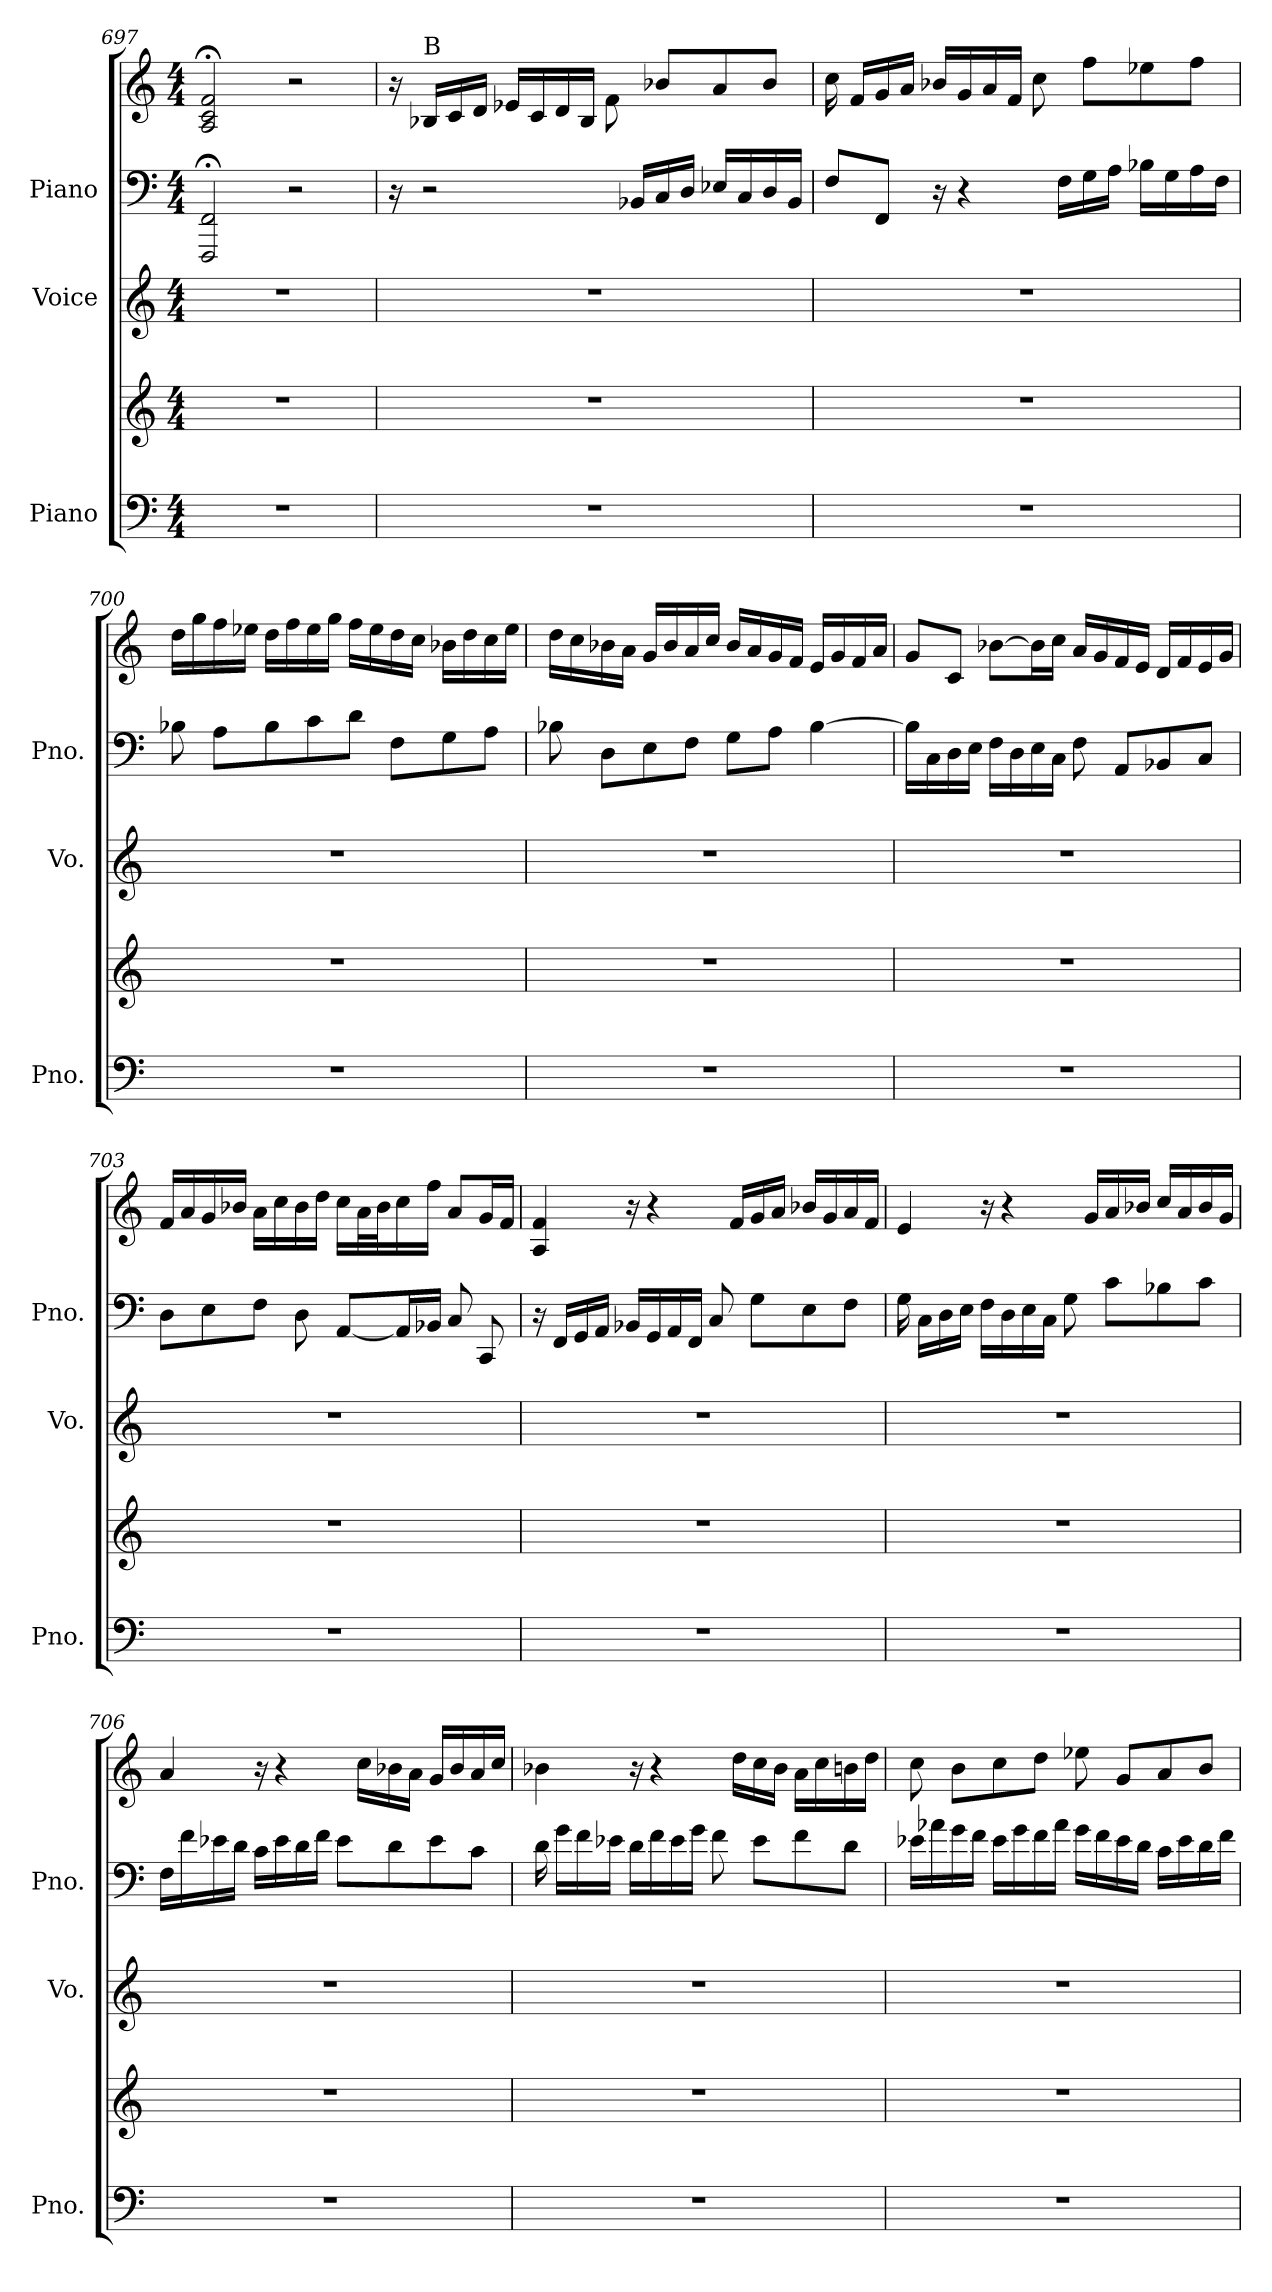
**kern	**kern	**kern	**kern	**kern
*part3	*part3	*part2	*part1	*part1
*staff5	*staff4	*staff3	*staff2	*staff1
*I"Piano	*	*I"Voice	*I"Piano	*
*I'Pno.	*	*I'Vo.	*I'Pno.	*
*clefF4	*clefG2	*clefG2	*clefF4	*clefG2
*k[]	*k[]	*k[]	*k[]	*k[]
*M4/4	*M4/4	*M4/4	*M4/4	*M4/4
=697	=697	=697	=697	=697
1r	1r	1r	2FFF/; 2FF/;	2A/;< 2c/;< 2f/;<
.	.	.	2r	2r
=698	=698	=698	=698	=698
1r	1r	1r	16r	16r
!	!	!	!	!LO:TX:a:t=B
.	.	.	2r	16B-X/LL
.	.	.	.	16c/
.	.	.	.	16d/JJ
.	.	.	.	16e-X/LL
.	.	.	.	16c/
.	.	.	.	16d/
.	.	.	.	16B-/JJ
.	.	.	.	8f\
.	.	.	16BB-X/LL	.
.	.	.	16C/	8b-X/L
.	.	.	16D/JJ	.
.	.	.	16E-X/LL	8a/
.	.	.	16C/	.
.	.	.	16D/	8b-/J
.	.	.	16BB-/JJ	.
!!LO:LB:g=z
=699	=699	=699	=699	=699
1r	1r	1r	8F/L	16cc\
.	.	.	.	16f/LL
.	.	.	8FF/J	16g/
.	.	.	.	16a/JJ
.	.	.	16r	16b-X/LL
.	.	.	4r	16g/
.	.	.	.	16a/
.	.	.	.	16f/JJ
.	.	.	.	8cc\
.	.	.	16F\LL	.
.	.	.	16G\	8ff\L
.	.	.	16A\JJ	.
.	.	.	16B-X\LL	8ee-X\
.	.	.	16G\	.
.	.	.	16A\	8ff\J
.	.	.	16F\JJ	.
=700	=700	=700	=700	=700
1r	1r	1r	8B-X\	16dd\LL
.	.	.	.	16gg\
.	.	.	8A\L	16ff\
.	.	.	.	16ee-X\JJ
.	.	.	8B-\	16dd\LL
.	.	.	.	16ff\
.	.	.	8c\	16ee-\
.	.	.	.	16gg\JJ
.	.	.	8d\J	16ff\LL
.	.	.	.	16ee-\
.	.	.	8F\L	16dd\
.	.	.	.	16cc\JJ
.	.	.	8G\	16b-X\LL
.	.	.	.	16dd\
.	.	.	8A\J	16cc\
.	.	.	.	16ee-\JJ
!!LO:LB:g=z
=701	=701	=701	=701	=701
1r	1r	1r	8B-X\	16dd\LL
.	.	.	.	16cc\
.	.	.	8D\L	16b-X\
.	.	.	.	16a\JJ
.	.	.	8E\	16g/LL
.	.	.	.	16b-/
.	.	.	8F\J	16a/
.	.	.	.	16cc/JJ
.	.	.	8G\L	16b-/LL
.	.	.	.	16a/
.	.	.	8A\J	16g/
.	.	.	.	16f/JJ
.	.	.	[4B-\	16e/LL
.	.	.	.	16g/
.	.	.	.	16f/
.	.	.	.	16a/JJ
=702	=702	=702	=702	=702
1r	1r	1r	16B-\LL]	8g/L
.	.	.	16C\	.
.	.	.	16D\	8c/J
.	.	.	16E\JJ	.
.	.	.	16F\LL	[8b-X\L
.	.	.	16D\	.
.	.	.	16E\	16b-\L]
.	.	.	16C\JJ	16cc\JJ
.	.	.	8F\	16a/LL
.	.	.	.	16g/
.	.	.	8AA/L	16f/
.	.	.	.	16e/JJ
.	.	.	8BB-X/	16d/LL
.	.	.	.	16f/
.	.	.	8C/J	16e/
.	.	.	.	16g/JJ
!!LO:LB:g=z
=703	=703	=703	=703	=703
1r	1r	1r	8D\L	16f/LL
.	.	.	.	16a/
.	.	.	8E\	16g/
.	.	.	.	16b-X/JJ
.	.	.	8F\J	16a\LL
.	.	.	.	16cc\
.	.	.	8D\	16b-\
.	.	.	.	16dd\JJ
.	.	.	[8AA/L	16cc\LL
.	.	.	.	32a\L
.	.	.	.	32b-\J
.	.	.	16AA/L]	16cc\
.	.	.	16BB-X/JJ	16ff\JJ
.	.	.	8C/	8a/L
.	.	.	8CC/	16g/L
.	.	.	.	16f/JJ
=704	=704	=704	=704	=704
1r	1r	1r	16r	4A/ 4f/
.	.	.	16FF/LL	.
.	.	.	16GG/	.
.	.	.	16AA/JJ	.
.	.	.	16BB-X/LL	16r
.	.	.	16GG/	4r
.	.	.	16AA/	.
.	.	.	16FF/JJ	.
.	.	.	8C/	.
.	.	.	.	16f/LL
.	.	.	8G\L	16g/
.	.	.	.	16a/JJ
.	.	.	8E\	16b-X/LL
.	.	.	.	16g/
.	.	.	8F\J	16a/
.	.	.	.	16f/JJ
!!LO:PB:g=z
=705	=705	=705	=705	=705
1r	1r	1r	16G\	4e/
.	.	.	16C\LL	.
.	.	.	16D\	.
.	.	.	16E\JJ	.
.	.	.	16F\LL	16r
.	.	.	16D\	4r
.	.	.	16E\	.
.	.	.	16C\JJ	.
.	.	.	8G\	.
.	.	.	.	16g/LL
.	.	.	8c\L	16a/
.	.	.	.	16b-X/JJ
.	.	.	8B-X\	16cc/LL
.	.	.	.	16a/
.	.	.	8c\J	16b-/
.	.	.	.	16g/JJ
=706	=706	=706	=706	=706
1r	1r	1r	16F\LL	4a/
.	.	.	16f\	.
.	.	.	16e-X\	.
.	.	.	16d\JJ	.
.	.	.	16c\LL	16r
.	.	.	16e-\	4r
.	.	.	16d\	.
.	.	.	16f\JJ	.
.	.	.	8e-\L	.
.	.	.	.	16cc\LL
.	.	.	8d\	16b-X\
.	.	.	.	16a\JJ
.	.	.	8e-\	16g/LL
.	.	.	.	16b-/
.	.	.	8c\J	16a/
.	.	.	.	16cc/JJ
!!LO:LB:g=z
=707	=707	=707	=707	=707
1r	1r	1r	16d\	4b-X\
.	.	.	16g\LL	.
.	.	.	16f\	.
.	.	.	16e-X\JJ	.
.	.	.	16d\LL	16r
.	.	.	16f\	4r
.	.	.	16e-\	.
.	.	.	16g\JJ	.
.	.	.	8f\	.
.	.	.	.	16dd\LL
.	.	.	8e-\L	16cc\
.	.	.	.	16b-\JJ
.	.	.	8f\	16a\LL
.	.	.	.	16cc\
.	.	.	8d\J	16bn\
.	.	.	.	16dd\JJ
=708	=708	=708	=708	=708
1r	1r	1r	16e-X\LL	8cc\
.	.	.	16a-X\	.
.	.	.	16g\	8b\L
.	.	.	16f\JJ	.
.	.	.	16e-\LL	8cc\
.	.	.	16g\	.
.	.	.	16f\	8dd\J
.	.	.	16a-\JJ	.
.	.	.	16g\LL	8ee-X\
.	.	.	16f\	.
.	.	.	16e-\	8g/L
.	.	.	16d\JJ	.
.	.	.	16c\LL	8a/
.	.	.	16e-\	.
.	.	.	16d\	8b/J
.	.	.	16f\JJ	.
=	=	=	=	=
*-	*-	*-	*-	*-
